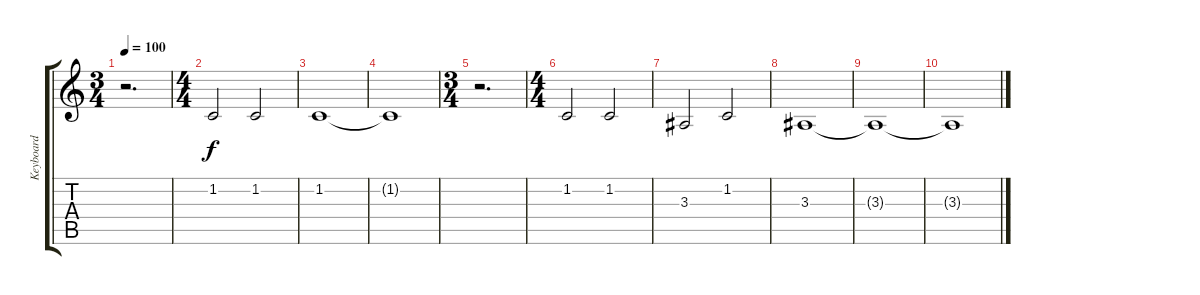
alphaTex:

\track ("Keyboard" "Keyboard") {instrument synthstrings2}
\staff {score tabs}
\tuning (E4 B3 G3 D3 A2 E2) {hide}
\ts (3 4)
\tempo 100
\clef g2
\ks c
r.2{d dy f} |
\ts (4 4)
1.2.2 1.2.2 |
1.2.1 |
1.2{t}.1 |
\ts (3 4)
r.2{d} |
\ts (4 4)
1.2.2{volume 16} 1.2.2{volume 14} |
3.3.2{volume 12} 1.2.2{volume 10} |
3.3.1{volume 8} |
3.3{t}.1 |
3.3{t}.1
